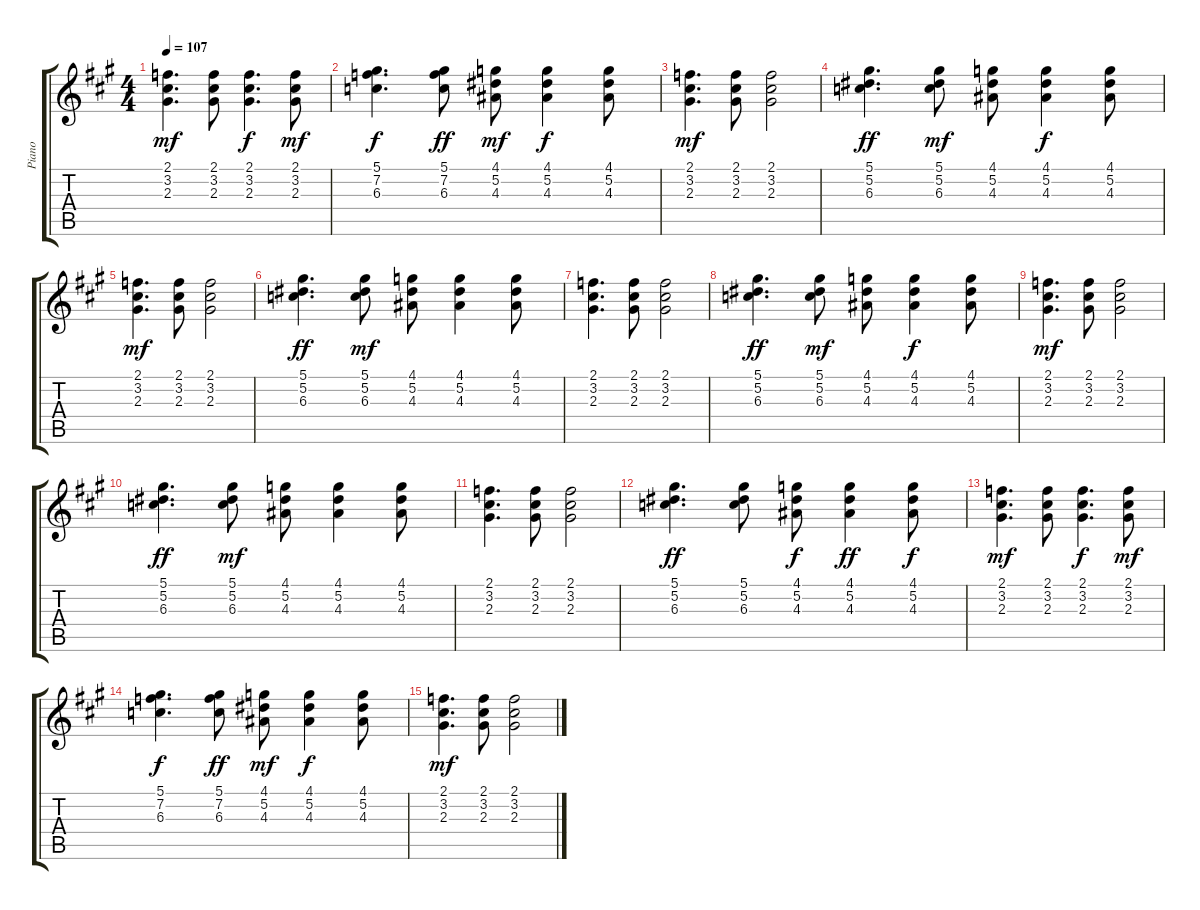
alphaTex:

\track ("Piano" "Piano") {instrument acousticguitarnylon}
\staff {score tabs}
\tuning (Eb4 Bb3 Gb3 Db3 Ab2 Eb2) {hide}
\ts (4 4)
\tempo 107
\clef g2
\ks a
(2.1 3.2 2.3).4{d dy mf} (2.1 3.2 2.3).8 (2.1 3.2 2.3).4{d dy f} (2.1 3.2 2.3).8{dy mf} |
(5.1 7.2 6.3).4{d dy f} (5.1 7.2 6.3).8{dy ff} (4.1 5.2 4.3).8{dy mf} (4.1 5.2 4.3).4{dy f} (4.1 5.2 4.3).8 |
(2.1 3.2 2.3).4{d dy mf} (2.1 3.2 2.3).8 (2.1 3.2 2.3).2 |
(5.1 5.2 6.3).4{d dy ff} (5.1 5.2 6.3).8{dy mf} (4.1 5.2 4.3).8 (4.1 5.2 4.3).4{dy f} (4.1 5.2 4.3).8 |
(2.1 3.2 2.3).4{d dy mf} (2.1 3.2 2.3).8 (2.1 3.2 2.3).2 |
(5.1 5.2 6.3).4{d dy ff} (5.1 5.2 6.3).8{dy mf} (4.1 5.2 4.3).8 (4.1 5.2 4.3).4 (4.1 5.2 4.3).8 |
(2.1 3.2 2.3).4{d} (2.1 3.2 2.3).8 (2.1 3.2 2.3).2 |
(5.1 5.2 6.3).4{d dy ff} (5.1 5.2 6.3).8{dy mf} (4.1 5.2 4.3).8 (4.1 5.2 4.3).4{dy f} (4.1 5.2 4.3).8 |
(2.1 3.2 2.3).4{d dy mf} (2.1 3.2 2.3).8 (2.1 3.2 2.3).2 |
(5.1 5.2 6.3).4{d dy ff} (5.1 5.2 6.3).8{dy mf} (4.1 5.2 4.3).8 (4.1 5.2 4.3).4 (4.1 5.2 4.3).8 |
(2.1 3.2 2.3).4{d} (2.1 3.2 2.3).8 (2.1 3.2 2.3).2 |
(5.1 5.2 6.3).4{d dy ff} (5.1 5.2 6.3).8 (4.1 5.2 4.3).8{dy f} (4.1 5.2 4.3).4{dy ff} (4.1 5.2 4.3).8{dy f} |
(2.1 3.2 2.3).4{d dy mf} (2.1 3.2 2.3).8 (2.1 3.2 2.3).4{d dy f} (2.1 3.2 2.3).8{dy mf} |
(5.1 7.2 6.3).4{d dy f} (5.1 7.2 6.3).8{dy ff} (4.1 5.2 4.3).8{dy mf} (4.1 5.2 4.3).4{dy f} (4.1 5.2 4.3).8 |
(2.1 3.2 2.3).4{d dy mf} (2.1 3.2 2.3).8 (2.1 3.2 2.3).2
